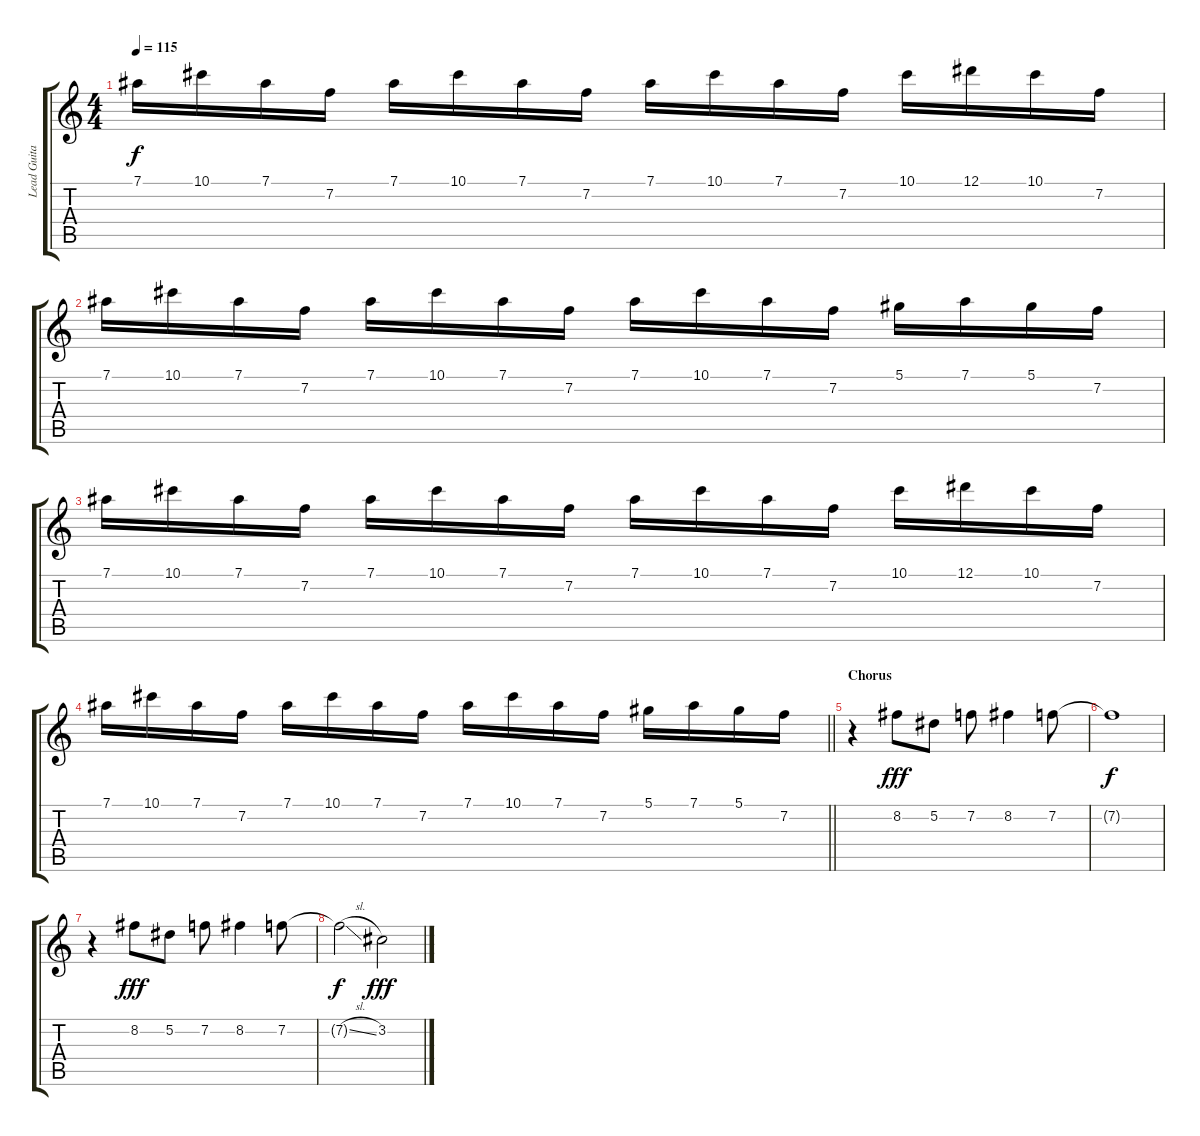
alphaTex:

\track ("Lead Guitar" "Lead Guita") {instrument distortionguitar}
\staff {score tabs}
\tuning (Eb4 Bb3 Gb3 Db3 Ab2 Db2) {hide}
\ts (4 4)
\tempo 115
\clef g2
\ks c
7.1.16{dy f} 10.1.16 7.1.16 7.2.16 7.1.16 10.1.16 7.1.16 7.2.16 7.1.16 10.1.16 7.1.16 7.2.16 10.1.16 12.1.16 10.1.16 7.2.16 |
7.1.16 10.1.16 7.1.16 7.2.16 7.1.16 10.1.16 7.1.16 7.2.16 7.1.16 10.1.16 7.1.16 7.2.16 5.1.16 7.1.16 5.1.16 7.2.16 |
7.1.16 10.1.16 7.1.16 7.2.16 7.1.16 10.1.16 7.1.16 7.2.16 7.1.16 10.1.16 7.1.16 7.2.16 10.1.16 12.1.16 10.1.16 7.2.16 |
\barLineRight lightlight
7.1.16 10.1.16 7.1.16 7.2.16 7.1.16 10.1.16 7.1.16 7.2.16 7.1.16 10.1.16 7.1.16 7.2.16 5.1.16 7.1.16 5.1.16 7.2.16 |
\section ("" "Chorus")
r.4 8.2.8{dy fff} 5.2.8 7.2.8 8.2.4 7.2.8 |
7.2{t}.1{dy f} |
r.4 8.2.8{dy fff} 5.2.8 7.2.8 8.2.4 7.2.8 |
7.2{sl t}.2{dy f} 3.2.2{dy fff}
